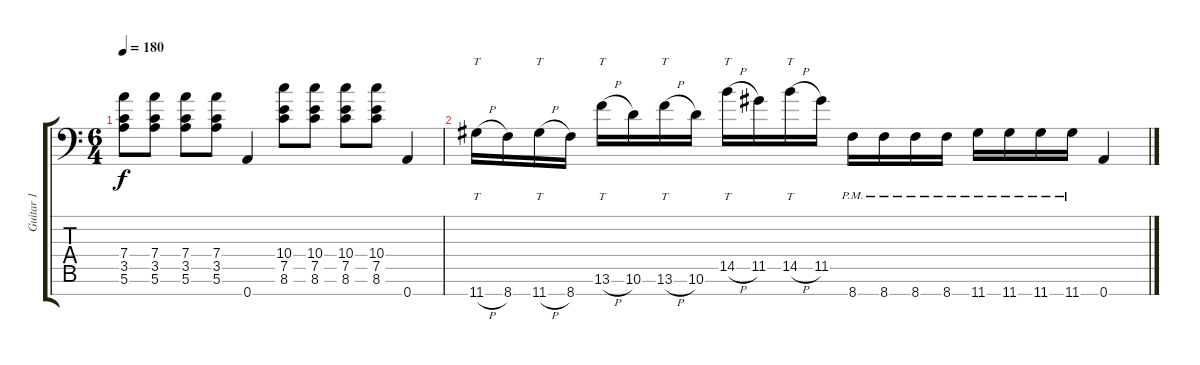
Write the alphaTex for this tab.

\track ("Guitar 1" "Guitar 1") {instrument overdrivenguitar}
\staff {score tabs}
\tuning (E4 B3 G3 D3 A2 E2 A1) {hide}
\ts (6 4)
\tempo 180
\clef f4
\ks c
(7.4 3.5 5.6).8{dy f} (7.4 3.5 5.6).8 (7.4 3.5 5.6).8 (7.4 3.5 5.6).8 0.7.4 (10.4 7.5 8.6).8 (10.4 7.5 8.6).8 (10.4 7.5 8.6).8 (10.4 7.5 8.6).8 0.7.4 |
11.7{h}.16{tt} 8.7.16 11.7{h}.16{tt} 8.7.16 13.6{h}.16{tt} 10.6.16 13.6{h}.16{tt} 10.6.16 14.5{h}.16{tt} 11.5.16 14.5{h}.16{tt} 11.5.16 8.7{pm}.16 8.7{pm}.16 8.7{pm}.16 8.7{pm}.16 11.7{pm}.16 11.7{pm}.16 11.7{pm}.16 11.7{pm}.16 0.7.4
